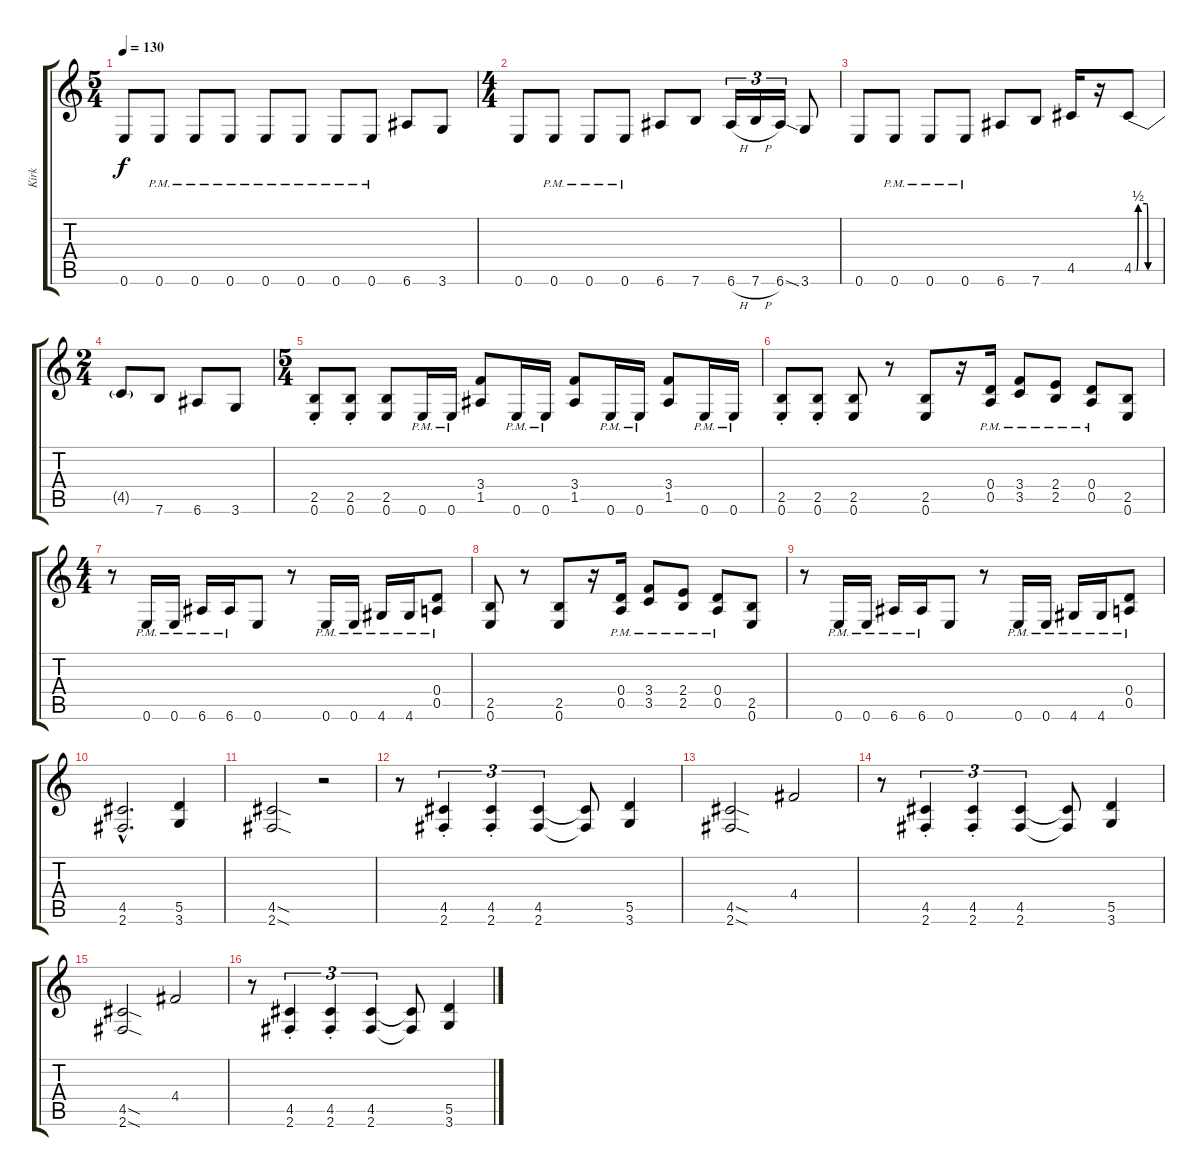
\track ("Kirk" "Kirk") {instrument overdrivenguitar}
\staff {score tabs}
\tuning (E4 B3 G3 D3 A2 E2) {hide}
\ts (5 4)
\tempo 130
\clef g2
\ks c
0.6.8{dy f} 0.6{pm}.8 0.6{pm}.8 0.6{pm}.8 0.6{pm}.8 0.6{pm}.8 0.6{pm}.8 0.6{pm}.8 6.6.8 3.6.8 |
\ts (4 4)
0.6.8 0.6{pm}.8 0.6{pm}.8 0.6{pm}.8 6.6.8 7.6.8 6.6{h}.16{tu (3 2)} 7.6{h}.16{tu (3 2)} 6.6{ss}.16{tu (3 2)} 3.6.8 |
0.6.8 0.6{pm}.8 0.6{pm}.8 0.6{pm}.8 6.6.8 7.6.8 4.5.16 r.16 4.5{be (custom 0 0 6 0 10 2 30 2 33 0 45 0 60 0)}.8 |
\ts (2 4)
4.5{t}.8 7.6.8 6.6.8 3.6.8 |
\ts (5 4)
(2.5{st} 0.6{st}).8 (2.5{st} 0.6{st}).8 (2.5 0.6).8 0.6{pm}.16 0.6{pm}.16 (3.4 1.5).8 0.6{pm}.16 0.6{pm}.16 (3.4 1.5).8 0.6{pm}.16 0.6{pm}.16 (3.4 1.5).8 0.6{pm}.16 0.6{pm}.16 |
\section ("" "")
(2.5{st} 0.6{st}).8 (2.5{st} 0.6{st}).8 (2.5 0.6).8 r.8 (2.5 0.6).8 r.16 (0.4{pm} 0.5{pm}).16 (3.4{pm} 3.5{pm}).8 (2.4{pm} 2.5{pm}).8 (0.4{pm} 0.5{pm}).8 (2.5 0.6).8 |
\ts (4 4)
r.8 0.6{pm}.16 0.6{pm}.16 6.6{pm}.16 6.6{pm}.16 0.6.8 r.8 0.6{pm}.16 0.6{pm}.16 4.6{pm}.16 4.6{pm}.16 (0.4{pm} 0.5{pm}).8 |
(2.5 0.6).8 r.8 (2.5 0.6).8 r.16 (0.4{pm} 0.5{pm}).16 (3.4{pm} 3.5{pm}).8 (2.4{pm} 2.5{pm}).8 (0.4{pm} 0.5{pm}).8 (2.5 0.6).8 |
r.8 0.6{pm}.16 0.6{pm}.16 6.6{pm}.16 6.6{pm}.16 0.6.8 r.8 0.6{pm}.16 0.6{pm}.16 4.6{pm}.16 4.6{pm}.16 (0.4{pm} 0.5{pm}).8 |
\section ("" "")
(4.5{hac} 2.6{hac}).2{d} (5.5 3.6).4 |
(4.5{sod} 2.6{sod}).2 r.2 |
r.8 (4.5{st} 2.6{st}).4{tu (3 2)} (4.5{st} 2.6{st}).4{tu (3 2)} (4.5 2.6).4{tu (3 2)} (4.5{t} 2.6{t}).8 (5.5 3.6).4 |
(4.5{sod} 2.6{sod}).2 4.4.2 |
r.8 (4.5{st} 2.6{st}).4{tu (3 2)} (4.5{st} 2.6{st}).4{tu (3 2)} (4.5 2.6).4{tu (3 2)} (4.5{t} 2.6{t}).8 (5.5 3.6).4 |
(4.5{sod} 2.6{sod}).2 4.4.2 |
r.8 (4.5{st} 2.6{st}).4{tu (3 2)} (4.5{st} 2.6{st}).4{tu (3 2)} (4.5 2.6).4{tu (3 2)} (4.5{t} 2.6{t}).8 (5.5 3.6).4
